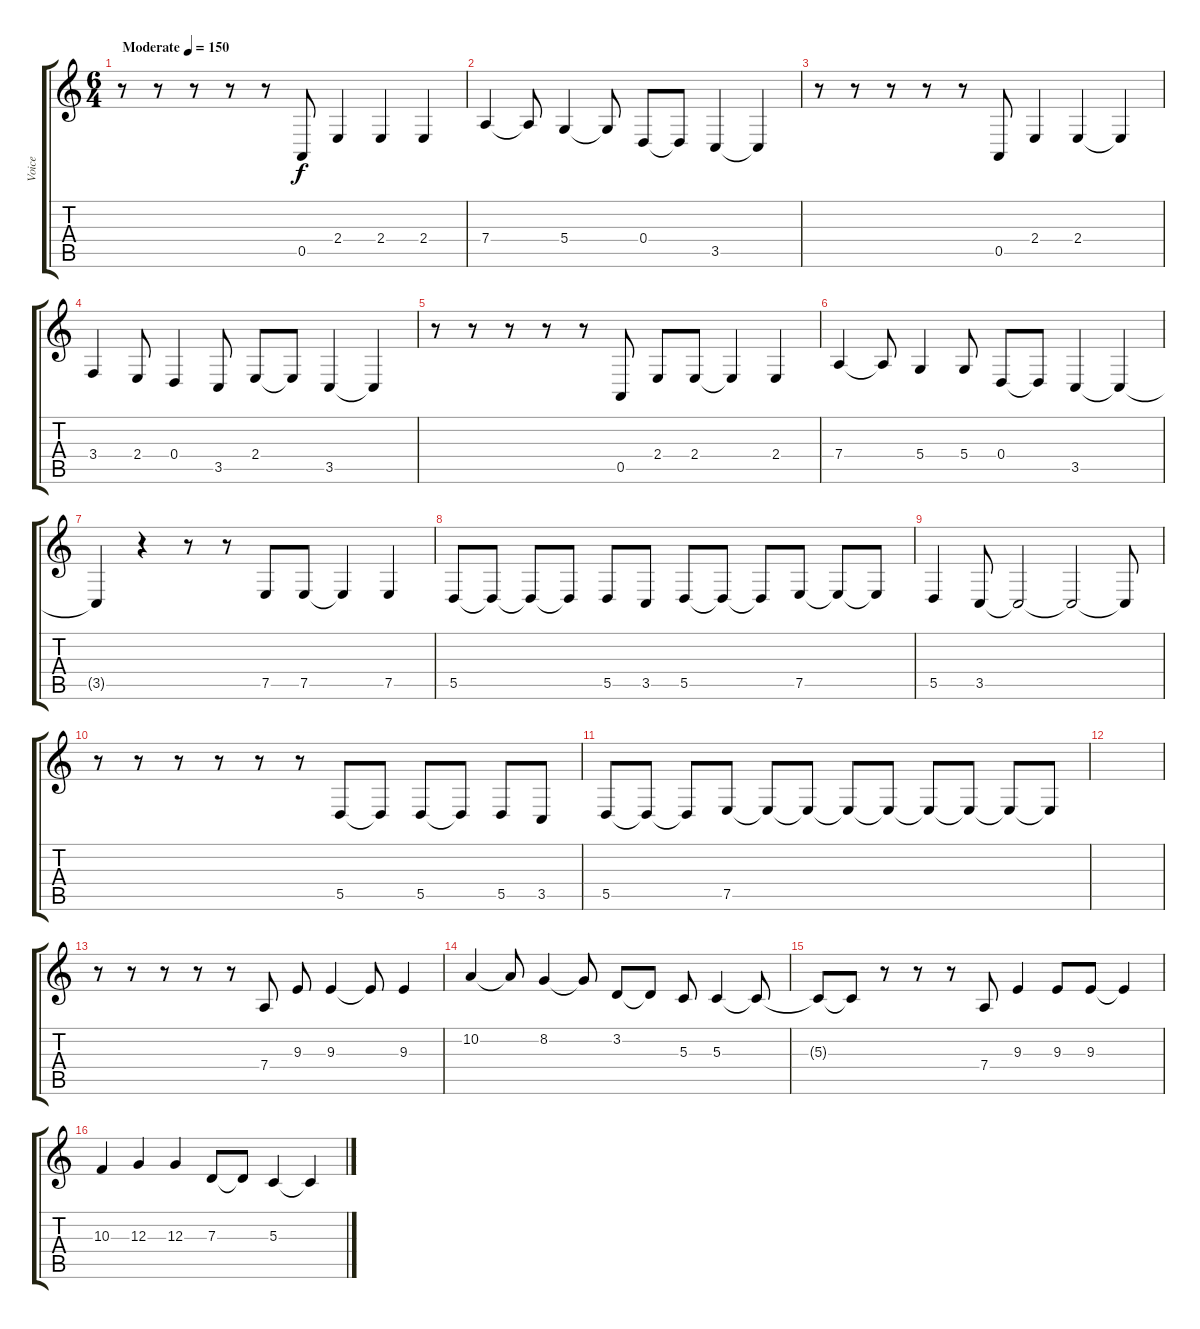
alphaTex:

\track ("Voice" "Voice") {instrument oboe}
\staff {score tabs}
\tuning (E4 B3 G3 D3 A2 D2) {hide}
\ts (6 4)
\tempo (150 "Moderate")
\clef g2
\ks c
r.8{dy f instrument oboe} r.8 r.8 r.8 r.8 0.5.8 2.4.4 2.4.4 2.4.4 |
7.4.4 7.4{t}.8 5.4.4 5.4{t}.8 0.4.8 0.4{t}.8 3.5.4 3.5{t}.4 |
r.8 r.8 r.8 r.8 r.8 0.5.8 2.4.4 2.4.4 2.4{t}.4 |
3.4.4 2.4.8 0.4.4 3.5.8 2.4.8 2.4{t}.8 3.5.4 3.5{t}.4 |
r.8 r.8 r.8 r.8 r.8 0.5.8 2.4.8 2.4.8 2.4{t}.4 2.4.4 |
7.4.4 7.4{t}.8 5.4.4 5.4.8 0.4.8 0.4{t}.8 3.5.4 3.5{t}.4 |
3.5{t}.4 r.4 r.8 r.8 7.5.8 7.5.8 7.5{t}.4 7.5.4 |
5.5.8 5.5{t}.8 5.5{t}.8 5.5{t}.8 5.5.8 3.5.8 5.5.8 5.5{t}.8 5.5{t}.8 7.5.8 7.5{t}.8 7.5{t}.8 |
5.5.4 3.5.8 3.5{t}.2 3.5{t}.2 3.5{t}.8 |
r.8 r.8 r.8 r.8 r.8 r.8 5.5.8 5.5{t}.8 5.5.8 5.5{t}.8 5.5.8 3.5.8 |
5.5.8 5.5{t}.8 5.5{t}.8 7.5.8 7.5{t}.8 7.5{t}.8 7.5{t}.8 7.5{t}.8 7.5{t}.8 7.5{t}.8 7.5{t}.8 7.5{t}.8 |
|
r.8 r.8 r.8 r.8 r.8 7.4.8 9.3.8 9.3.4 9.3{t}.8 9.3.4 |
10.2.4 10.2{t}.8 8.2.4 8.2{t}.8 3.2.8 3.2{t}.8 5.3.8 5.3.4 5.3{t}.8 |
5.3{t}.8 5.3{t}.8 r.8 r.8 r.8 7.4.8 9.3.4 9.3.8 9.3.8 9.3{t}.4 |
10.3.4 12.3.4 12.3.4 7.3.8 7.3{t}.8 5.3.4 5.3{t}.4
